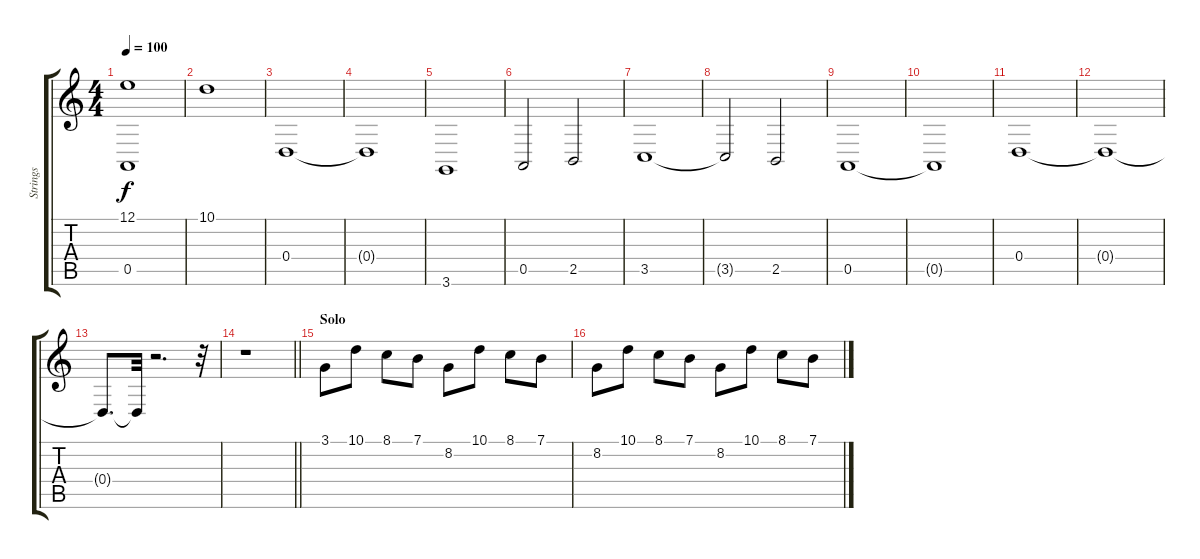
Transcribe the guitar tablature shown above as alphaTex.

\track ("Strings" "Strings") {instrument stringensemble2}
\staff {score tabs}
\tuning (E4 B3 G3 D3 A2 E2) {hide}
\ts (4 4)
\tempo 100
\clef g2
\ks c
(12.1 0.5).1{dy f} |
10.1.1 |
0.4.1 |
0.4{t}.1 |
3.6.1 |
0.5.2 2.5.2 |
3.5.1 |
3.5{t}.2 2.5.2 |
0.5.1 |
0.5{t}.1 |
0.4.1 |
0.4{t}.1 |
0.4{t}.8{d} 0.4{t}.32 r.2{d} r.32 |
\barLineRight lightlight
r.1 |
\section ("" "Solo")
3.1.8 10.1.8{volume 4 instrument orchestralharp} 8.1.8 7.1.8 8.2.8 10.1.8 8.1.8 7.1.8 |
8.2.8 10.1.8 8.1.8 7.1.8 8.2.8 10.1.8 8.1.8 7.1.8
